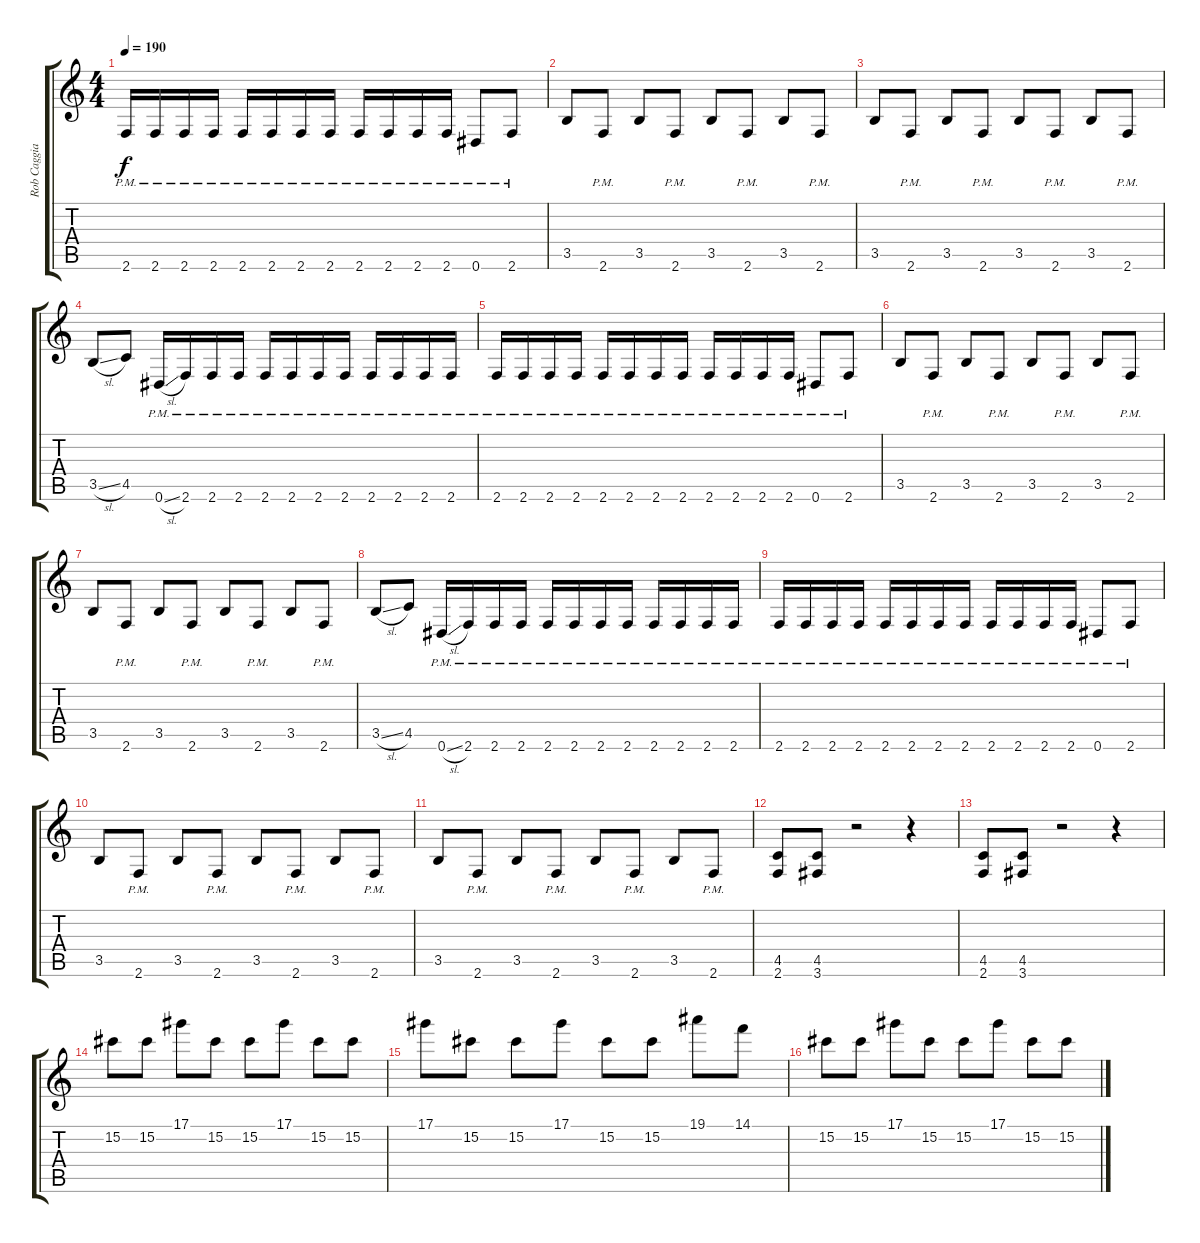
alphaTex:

\track ("Rob Caggiano" "Rob Caggia") {instrument distortionguitar}
\staff {score tabs}
\tuning (Eb4 Bb3 Gb3 Db3 Ab2 Eb2) {hide}
\ts (4 4)
\tempo 190
\clef g2
\ks c
2.6{pm}.16{dy f} 2.6{pm}.16 2.6{pm}.16 2.6{pm}.16 2.6{pm}.16 2.6{pm}.16 2.6{pm}.16 2.6{pm}.16 2.6{pm}.16 2.6{pm}.16 2.6{pm}.16 2.6{pm}.16 0.6{pm}.8 2.6{pm}.8 |
3.5.8 2.6{pm}.8 3.5.8 2.6{pm}.8 3.5.8 2.6{pm}.8 3.5.8 2.6{pm}.8 |
3.5.8 2.6{pm}.8 3.5.8 2.6{pm}.8 3.5.8 2.6{pm}.8 3.5.8 2.6{pm}.8 |
3.5{sl}.8 4.5.8 0.6{sl pm}.16 2.6{pm}.16 2.6{pm}.16 2.6{pm}.16 2.6{pm}.16 2.6{pm}.16 2.6{pm}.16 2.6{pm}.16 2.6{pm}.16 2.6{pm}.16 2.6{pm}.16 2.6{pm}.16 |
2.6{pm}.16 2.6{pm}.16 2.6{pm}.16 2.6{pm}.16 2.6{pm}.16 2.6{pm}.16 2.6{pm}.16 2.6{pm}.16 2.6{pm}.16 2.6{pm}.16 2.6{pm}.16 2.6{pm}.16 0.6{pm}.8 2.6{pm}.8 |
3.5.8 2.6{pm}.8 3.5.8 2.6{pm}.8 3.5.8 2.6{pm}.8 3.5.8 2.6{pm}.8 |
3.5.8 2.6{pm}.8 3.5.8 2.6{pm}.8 3.5.8 2.6{pm}.8 3.5.8 2.6{pm}.8 |
3.5{sl}.8 4.5.8 0.6{sl pm}.16 2.6{pm}.16 2.6{pm}.16 2.6{pm}.16 2.6{pm}.16 2.6{pm}.16 2.6{pm}.16 2.6{pm}.16 2.6{pm}.16 2.6{pm}.16 2.6{pm}.16 2.6{pm}.16 |
2.6{pm}.16 2.6{pm}.16 2.6{pm}.16 2.6{pm}.16 2.6{pm}.16 2.6{pm}.16 2.6{pm}.16 2.6{pm}.16 2.6{pm}.16 2.6{pm}.16 2.6{pm}.16 2.6{pm}.16 0.6{pm}.8 2.6{pm}.8 |
3.5.8 2.6{pm}.8 3.5.8 2.6{pm}.8 3.5.8 2.6{pm}.8 3.5.8 2.6{pm}.8 |
3.5.8 2.6{pm}.8 3.5.8 2.6{pm}.8 3.5.8 2.6{pm}.8 3.5.8 2.6{pm}.8 |
(4.5 2.6).8 (4.5 3.6).8 r.2 r.4 |
(4.5 2.6).8 (4.5 3.6).8 r.2 r.4 |
15.2.8{volume 7 instrument overdrivenguitar} 15.2.8 17.1.8 15.2.8 15.2.8 17.1.8 15.2.8 15.2.8 |
17.1.8 15.2.8 15.2.8 17.1.8 15.2.8 15.2.8 19.1.8 14.1.8 |
15.2.8 15.2.8 17.1.8 15.2.8 15.2.8 17.1.8 15.2.8 15.2.8
